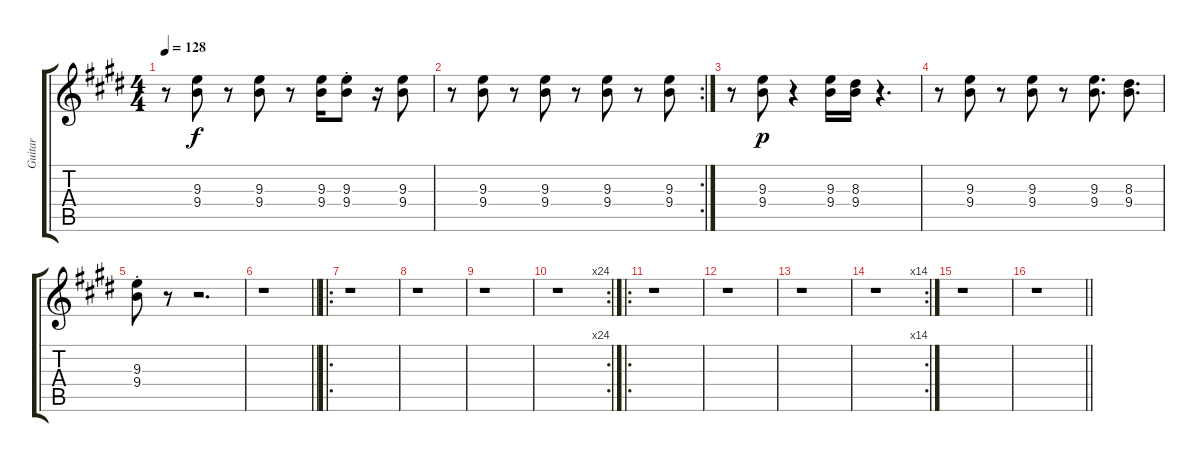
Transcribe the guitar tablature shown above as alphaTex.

\track ("Guitar" "Guitar") {instrument electricguitarclean}
\staff {score tabs}
\tuning (E4 B3 G3 D3 A2 E2) {hide}
\ts (4 4)
\tempo 128
\clef g2
\ks c#minor
r.8{dy f} (9.3 9.4).8 r.8 (9.3 9.4).8 r.8 (9.3 9.4).16 (9.3{st} 9.4{st}).8 r.16 (9.3 9.4).8 |
\rc 2
r.8 (9.3 9.4).8 r.8 (9.3 9.4).8 r.8 (9.3 9.4).8 r.8 (9.3 9.4).8 |
\ks e
r.8 (9.3 9.4).8{dy p} r.4 (9.3 9.4).16 (8.3 9.4).16 r.4{d} |
\ks c#minor
r.8 (9.3 9.4).8 r.8 (9.3 9.4).8 r.8 (9.3 9.4).8{d} (8.3 9.4).8{d} |
(9.3{st} 9.4{st}).8 r.8 r.2{d} |
\barLineRight lightlight
r.1 |
\ro
\ks e
r.1 |
\ks c#minor
r.1 |
r.1 |
\rc 24
r.1 |
\ro
\ks e
r.1 |
\ks c#minor
r.1 |
r.1 |
\rc 14
r.1 |
\ks e
r.1 |
\barLineRight lightlight
\ks c#minor
r.1
